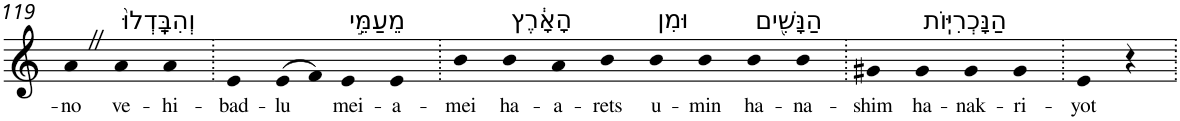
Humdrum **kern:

**kern	**text
*part1	*part1
*staff1	*staff1
*I"Piano	*
*I'Pno	*
!!LO:PB:g=z
*clefG2	*
*k[]	*
=119	=119
!	!LO:LY:b
4aZ	-no
!LO:TX:a:t=וְהִבָּֽדְלוּ֙	!
!	!LO:LY:b
4a	ve-
!	!LO:LY:b
4a	-hi-
=120.	=120.
!	!LO:LY:b
4e	-bad-
!	!LO:LY:b
(>8e	-lu
8f)	.
!LO:TX:a:t=מֵעַמֵּ֣י	!
!	!LO:LY:b
4e	mei-
!	!LO:LY:b
4e	-a-
=121.	=121.
!	!LO:LY:b
4b	-mei
!LO:TX:a:t=הָאָ֔רֶץ	!
!	!LO:LY:b
4b	ha-
!	!LO:LY:b
4a	-a-
!	!LO:LY:b
4b	-rets
!LO:TX:a:t=וּמִן	!
!	!LO:LY:b
4b	u-
!	!LO:LY:b
4b	-min
!LO:TX:a:t=הַנָּשִׁ֖ים	!
!	!LO:LY:b
4b	ha-
!	!LO:LY:b
4b	-na-
=122.	=122.
!	!LO:LY:b
4g#X	-shim
!LO:TX:a:t=הַנָּכְרִיּֽוֹת	!
!	!LO:LY:b
4g#	ha-
!	!LO:LY:b
4g#	-nak-
!	!LO:LY:b
4g#	-ri-
=123.	=123.
!	!LO:LY:b
4e	-yot
4r	.
=.	=.
*-	*-
